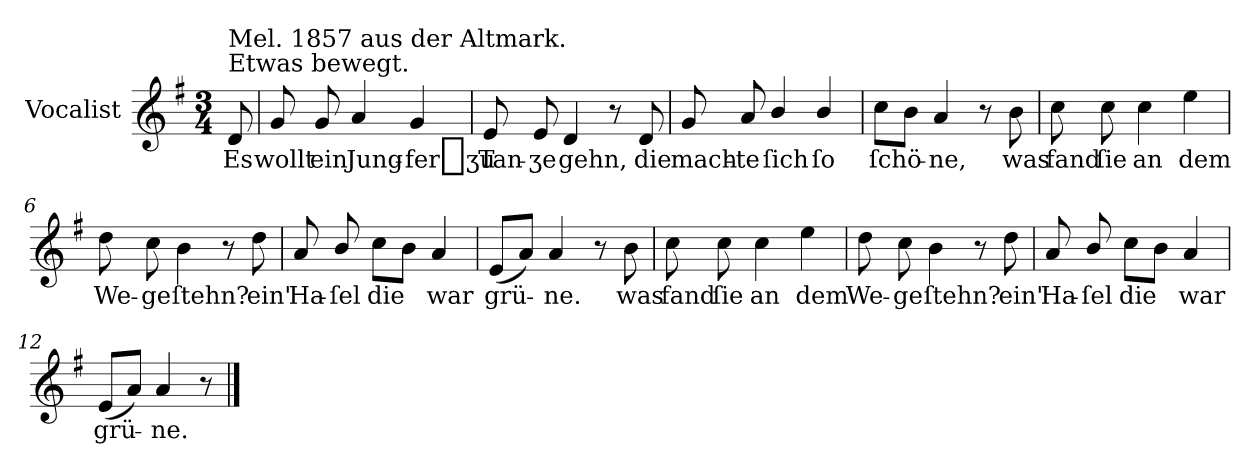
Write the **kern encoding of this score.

**kern	**text
*part1	*part1
*staff1	*staff1
*I"Vocalist	*
*k[f#]	*
*G:	*
*M3/4	*
=	=
!LO:TX:a:t=Etwas bewegt.	!
!LO:TX:a:t=Mel. 1857 aus der Altmark.	!
8d	Es
=1	=1
8g	wollt
8g	ein
4a	Jung-
4g	-fer_ʒu
=2	=2
8e	Tan-
8e	-ʒe
4d	gehn,
8r	.
8d	die
=3	=3
8g	mach-
8a	-te
4b/	ſich
4b/	ſo
=4	=4
8ccL	ſchö-
8bJ	.
4a	-ne,
8r	.
8b	was
=5	=5
8cc	fand
8cc	ſie
4cc	an
4ee	dem
=6	=6
8dd	We-
8cc	-ge
4b	ſtehn?
8r	.
8dd	ein'
=7	=7
8a	Ha-
8b/	-ſel
8ccL	die
8bJ	.
4a	war
=8	=8
(8eL	grü-
8aJ)	.
4a	-ne.
8r	.
8b	was
=9	=9
8cc	fand
8cc	ſie
4cc	an
4ee	dem
=10	=10
8dd	We-
8cc	-ge
4b	ſtehn?
8r	.
8dd	ein'
=11	=11
8a	Ha-
8b/	-ſel
8ccL	die
8bJ	.
4a	war
=12	=12
(8eL	grü-
8aJ)	.
4a	-ne.
8r	.
==	==
*-	*-
